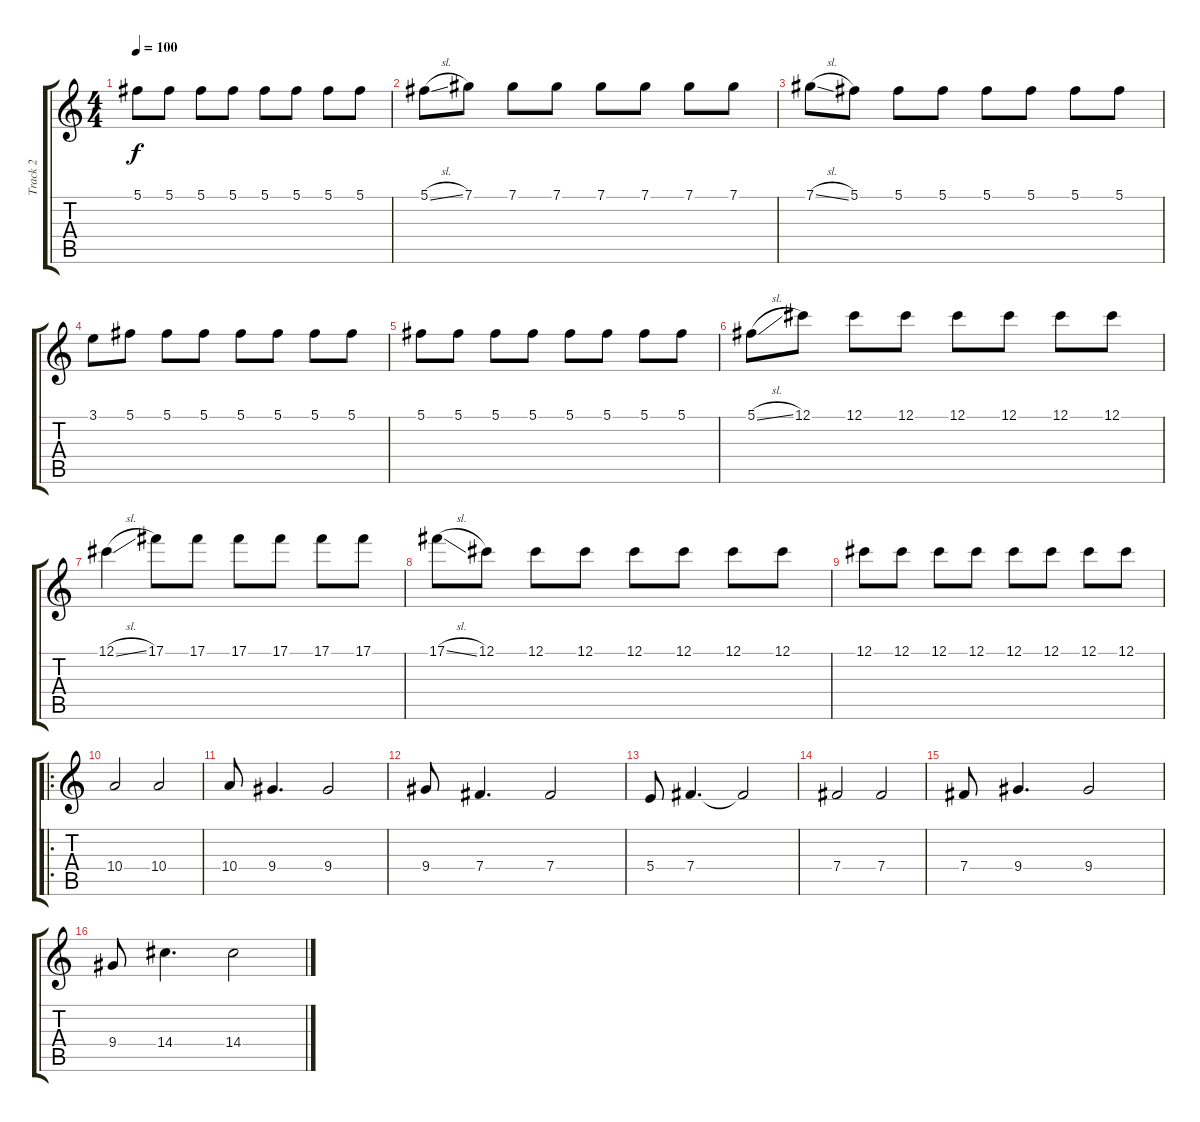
\track ("Track 2" "Track 2") {instrument electricguitarjazz}
\staff {score tabs}
\tuning (Db4 Ab3 E3 B2 Gb2 Db2) {hide}
\ts (4 4)
\tempo 100
\clef g2
\ks c
5.1.8{dy f} 5.1.8 5.1.8 5.1.8 5.1.8 5.1.8 5.1.8 5.1.8 |
5.1{sl}.8 7.1.8 7.1.8 7.1.8 7.1.8 7.1.8 7.1.8 7.1.8 |
7.1{sl}.8 5.1.8 5.1.8 5.1.8 5.1.8 5.1.8 5.1.8 5.1.8 |
3.1.8 5.1.8 5.1.8 5.1.8 5.1.8 5.1.8 5.1.8 5.1.8 |
5.1.8 5.1.8 5.1.8 5.1.8 5.1.8 5.1.8 5.1.8 5.1.8 |
5.1{sl}.8 12.1.8 12.1.8 12.1.8 12.1.8 12.1.8 12.1.8 12.1.8 |
12.1{sl}.4 17.1.8 17.1.8 17.1.8 17.1.8 17.1.8 17.1.8 |
17.1{sl}.8 12.1.8 12.1.8 12.1.8 12.1.8 12.1.8 12.1.8 12.1.8 |
12.1.8 12.1.8 12.1.8 12.1.8 12.1.8 12.1.8 12.1.8 12.1.8 |
\ro
10.4.2 10.4.2 |
10.4.8 9.4.4{d} 9.4.2 |
9.4.8 7.4.4{d} 7.4.2 |
5.4.8 7.4.4{d} 7.4{t}.2 |
7.4.2 7.4.2 |
7.4.8 9.4.4{d} 9.4.2 |
9.4.8 14.4.4{d} 14.4.2
